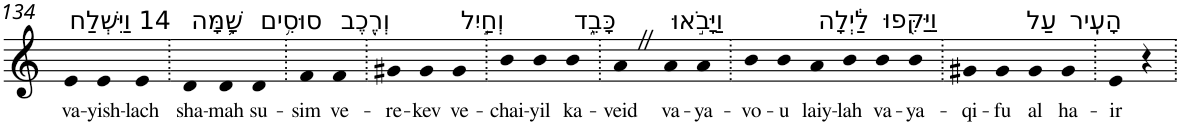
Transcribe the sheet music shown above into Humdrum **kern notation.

**kern	**text
*part1	*part1
*staff1	*staff1
*I"Piano	*
*I'Pno	*
!!LO:PB:g=z
*clefG2	*
*k[]	*
=134	=134
!LO:TX:a:t=14 וַיִּשְׁלַח	!
!	!LO:LY:b
4e	va-
!	!LO:LY:b
4e	-yish-
!	!LO:LY:b
4e	-lach
=135.	=135.
!LO:TX:a:t=שָׁ֛מָּה	!
!	!LO:LY:b
4d	sha-
!	!LO:LY:b
4d	-mah
!LO:TX:a:t=סוּסִ֥ים	!
!	!LO:LY:b
4d	su-
=136.	=136.
!	!LO:LY:b
4f	-sim
!LO:TX:a:t=וְרֶ֖כֶב	!
!	!LO:LY:b
4f	ve-
=137.	=137.
!	!LO:LY:b
4g#X	-re-
!	!LO:LY:b
4g#	-kev
!LO:TX:a:t=וְחַ֣יִל	!
!	!LO:LY:b
4g#	ve-
=138.	=138.
!	!LO:LY:b
4b	-chai-
!	!LO:LY:b
4b	-yil
!LO:TX:a:t=כָּבֵ֑ד	!
!	!LO:LY:b
4b	ka-
=139.	=139.
!	!LO:LY:b
4aZ	-veid
!LO:TX:a:t=וַיָּבֹ֣אוּ	!
!	!LO:LY:b
4a	va-
!	!LO:LY:b
4a	-ya-
=140.	=140.
!	!LO:LY:b
4b	-vo-
!	!LO:LY:b
4b	-u
!LO:TX:a:t=לַ֔יְלָה	!
!	!LO:LY:b
4a	laiy-
!	!LO:LY:b
4b	-lah
!LO:TX:a:t=וַיַּקִּ֖פוּ	!
!	!LO:LY:b
4b	va-
!	!LO:LY:b
4b	-ya-
=141.	=141.
!	!LO:LY:b
4g#X	-qi-
!	!LO:LY:b
4g#	-fu
!LO:TX:a:t=עַל	!
!	!LO:LY:b
4g#	al
!LO:TX:a:t=הָעִֽיר	!
!	!LO:LY:b
4g#	ha-
=142.	=142.
!	!LO:LY:b
4e	-ir
4r	.
=.	=.
*-	*-
